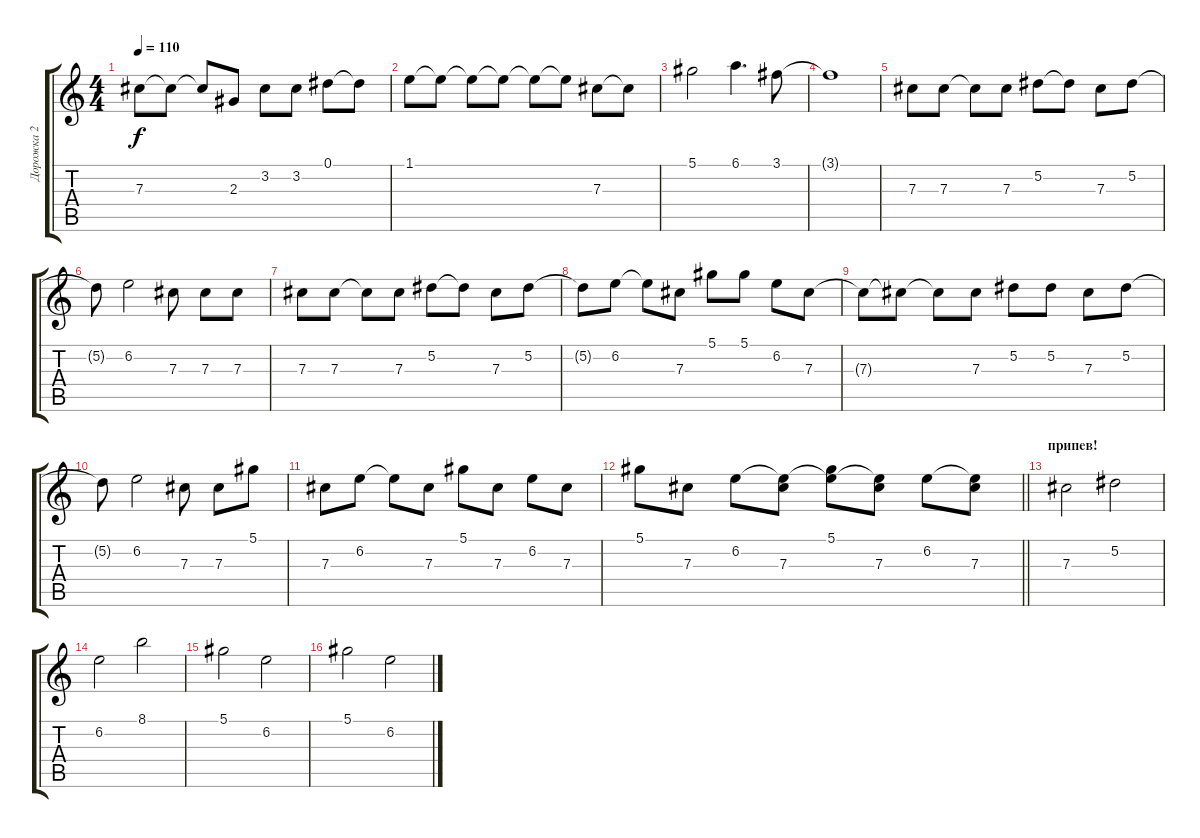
\track ("Дорожка 2" "Дорожка 2") {instrument electricguitarjazz}
\staff {score tabs}
\tuning (Eb4 Bb3 Gb3 Db3 Ab2 Db2) {hide}
\ts (4 4)
\tempo 110
\clef g2
\ks c
7.3{t}.8{dy f} 7.3{t}.8 7.3{t}.8 2.3.8 3.2.8 3.2.8 0.1.8 0.1{t}.8 |
1.1.8 1.1{t}.8 1.1{t}.8 1.1{t}.8 1.1{t}.8 1.1{t}.8 7.3.8 7.3{t}.8 |
5.1.2 6.1.4{d} 3.1.8 |
3.1{t}.1 |
7.3.8 7.3.8 7.3{t}.8 7.3.8 5.2.8 5.2{t}.8 7.3.8 5.2.8 |
5.2{t}.8 6.2.2 7.3.8 7.3.8 7.3.8 |
7.3.8 7.3.8 7.3{t}.8 7.3.8 5.2.8 5.2{t}.8 7.3.8 5.2.8 |
5.2{t}.8 6.2.8 6.2{t}.8 7.3.8 5.1.8 5.1.8 6.2.8 7.3.8 |
7.3{t}.8 7.3{t}.8 7.3{t}.8 7.3.8 5.2.8 5.2.8 7.3.8 5.2.8 |
5.2{t}.8 6.2.2 7.3.8 7.3.8 5.1.8 |
7.3.8 6.2.8 6.2{t}.8 7.3.8 5.1.8 7.3.8 6.2.8 7.3.8 |
\barLineRight lightlight
5.1.8 7.3.8 6.2.8 (6.2{t} 7.3).8 (5.1 6.2{t}).8 (6.2{t} 7.3).8 6.2.8 (6.2{t} 7.3).8 |
\section ("" "припев!")
7.3.2 5.2.2 |
6.2.2 8.1.2 |
5.1.2 6.2.2 |
5.1.2 6.2.2
